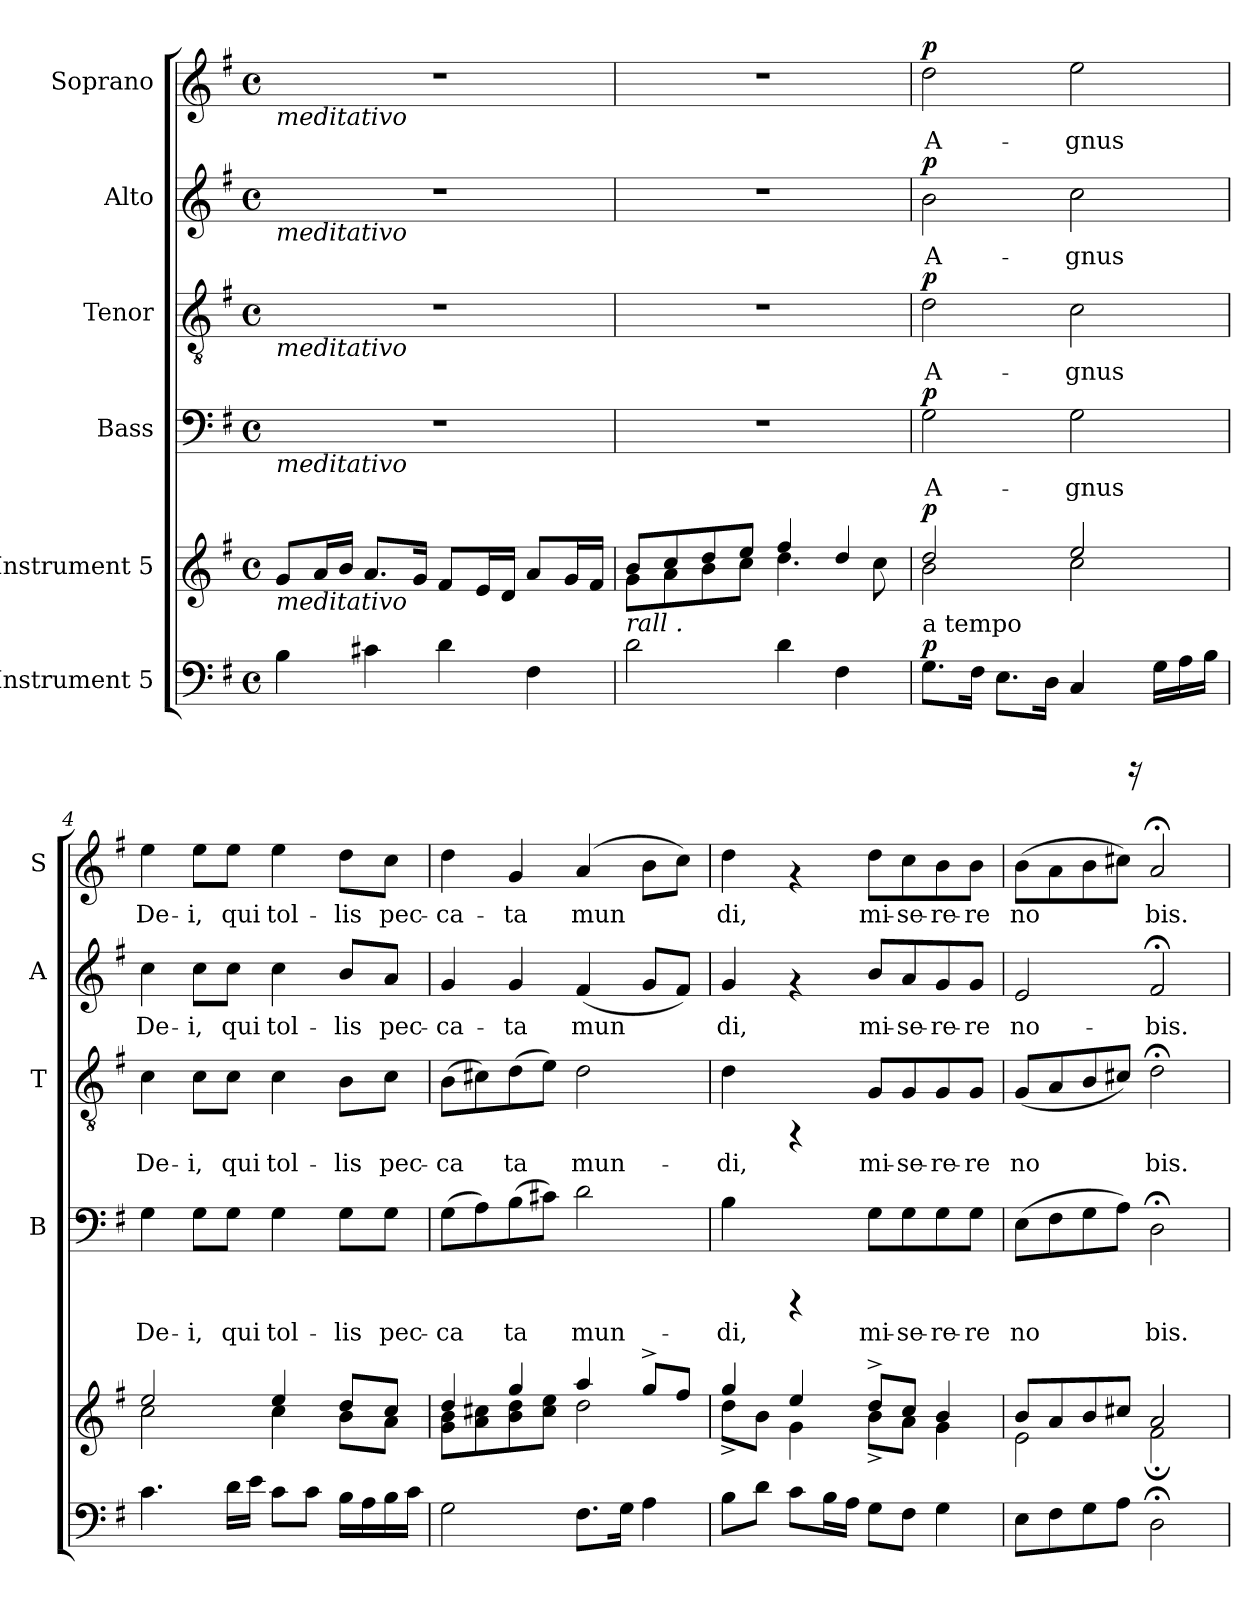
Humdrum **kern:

**kern	**dynam	**kern	**dynam	**kern	**text	**dynam	**kern	**text	**dynam	**kern	**text	**dynam	**kern	**text	**dynam
*part6	*part6	*part5	*part5	*part4	*part4	*part4	*part3	*part3	*part3	*part2	*part2	*part2	*part1	*part1	*part1
*staff6	*staff6	*staff5	*staff5	*staff4	*staff4	*staff4	*staff3	*staff3	*staff3	*staff2	*staff2	*staff2	*staff1	*staff1	*staff1
*I"Instrument 5	*	*I"Instrument 5	*	*I"Bass	*	*	*I"Tenor	*	*	*I"Alto	*	*	*I"Soprano	*	*
*	*	*	*	*I'B	*	*	*I'T	*	*	*I'A	*	*	*I'S	*	*
!!LO:PB:g=z
*stria5	*	*stria5	*	*stria5	*	*	*stria5	*	*	*stria5	*	*	*stria5	*	*
*clefF4	*	*clefG2	*	*clefF4	*	*	*clefGv2	*	*	*clefG2	*	*	*clefG2	*	*
*k[f#]	*	*k[f#]	*	*k[f#]	*	*	*k[f#]	*	*	*k[f#]	*	*	*k[f#]	*	*
*G:	*	*G:	*	*G:	*	*	*G:	*	*	*G:	*	*	*G:	*	*
*M4/4	*	*M4/4	*	*M4/4	*	*	*M4/4	*	*	*M4/4	*	*	*M4/4	*	*
*met(c)	*	*met(c)	*	*met(c)	*	*	*met(c)	*	*	*met(c)	*	*	*met(c)	*	*
=1	=1	=1	=1	=1	=1	=1	=1	=1	=1	=1	=1	=1	=1	=1	=1
!	!	!	!	!	!	!	!	!	!	!	!	!	!LO:TX:b:i:t=meditativo	!	!
!	!	!	!	!	!	!	!	!	!	!LO:TX:b:i:t=meditativo	!	!	!	!	!
!	!	!	!	!	!	!	!LO:TX:b:i:t=meditativo	!	!	!	!	!	!	!	!
!	!	!	!	!LO:TX:b:i:t=meditativo	!	!	!	!	!	!	!	!	!	!	!
!	!	!LO:TX:b:i:t=meditativo	!	!	!	!	!	!	!	!	!	!	!	!	!
4B\	.	8g/L	.	1r	.	.	1r	.	.	1r	.	.	1r	.	.
.	.	16a/	.	.	.	.	.	.	.	.	.	.	.	.	.
.	.	16b/J	.	.	.	.	.	.	.	.	.	.	.	.	.
4c#X\	.	8.a/L	.	.	.	.	.	.	.	.	.	.	.	.	.
.	.	16g/J	.	.	.	.	.	.	.	.	.	.	.	.	.
4d\	.	8f#/L	.	.	.	.	.	.	.	.	.	.	.	.	.
.	.	16e/	.	.	.	.	.	.	.	.	.	.	.	.	.
.	.	16d/J	.	.	.	.	.	.	.	.	.	.	.	.	.
4F#\	.	8a/L	.	.	.	.	.	.	.	.	.	.	.	.	.
.	.	16g/	.	.	.	.	.	.	.	.	.	.	.	.	.
.	.	16f#/J	.	.	.	.	.	.	.	.	.	.	.	.	.
=2	=2	=2	=2	=2	=2	=2	=2	=2	=2	=2	=2	=2	=2	=2	=2
*	*	*^	*	*	*	*	*	*	*	*	*	*	*	*	*
!LO:TX:a:i:t=rall .	!	!	!	!	!	!	!	!	!	!	!	!	!	!	!	!
2d\	.	8b/L	8g\L	.	1r	.	.	1r	.	.	1r	.	.	1r	.	.
.	.	8cc/	8a\	.	.	.	.	.	.	.	.	.	.	.	.	.
.	.	8dd/	8b\	.	.	.	.	.	.	.	.	.	.	.	.	.
.	.	8ee/J	8cc\J	.	.	.	.	.	.	.	.	.	.	.	.	.
4d\	.	4ff#/	4.dd\	.	.	.	.	.	.	.	.	.	.	.	.	.
4F#\	.	4dd/	.	.	.	.	.	.	.	.	.	.	.	.	.	.
.	.	.	8cc\	.	.	.	.	.	.	.	.	.	.	.	.	.
=3	=3	=3	=3	=3	=3	=3	=3	=3	=3	=3	=3	=3	=3	=3	=3	=3
!LO:TX:a:t=a tempo	!	!	!	!	!	!	!	!	!	!	!	!	!	!	!	!
!	!LO:DY:a	!	!	!LO:DY:a	!	!LO:LY:b:cj	!LO:DY:a	!	!LO:LY:b:cj	!LO:DY:a	!	!LO:LY:b:cj	!LO:DY:a	!	!LO:LY:b:cj	!LO:DY:a
8.G\L	p	2dd/	2b\	p	2G\	A-	p	2d\	A-	p	2b\	A-	p	2dd\	A-	p
16F#\J	.	.	.	.	.	.	.	.	.	.	.	.	.	.	.	.
8.E\L	.	.	.	.	.	.	.	.	.	.	.	.	.	.	.	.
16D\J	.	.	.	.	.	.	.	.	.	.	.	.	.	.	.	.
!	!	!	!	!	!	!LO:LY:b:cj	!	!	!LO:LY:b:cj	!	!	!LO:LY:b:cj	!	!	!LO:LY:b:cj	!
4C/	.	2ee/	2cc\	.	2G\	-gnus	.	2c\	-gnus	.	2cc\	-gnus	.	2ee\	-gnus	.
16rBBBB	.	.	.	.	.	.	.	.	.	.	.	.	.	.	.	.
16G\L	.	.	.	.	.	.	.	.	.	.	.	.	.	.	.	.
16A\	.	.	.	.	.	.	.	.	.	.	.	.	.	.	.	.
16B\J	.	.	.	.	.	.	.	.	.	.	.	.	.	.	.	.
=4	=4	=4	=4	=4	=4	=4	=4	=4	=4	=4	=4	=4	=4	=4	=4	=4
!	!	!	!	!	!	!LO:LY:b:cj	!	!	!LO:LY:b:cj	!	!	!LO:LY:b:cj	!	!	!LO:LY:b:cj	!
4.c\	.	2ee/	2cc\	.	4G\	De-	.	4c\	De-	.	4cc\	De-	.	4ee\	De-	.
!	!	!	!	!	!	!LO:LY:b:cj	!	!	!LO:LY:b:cj	!	!	!LO:LY:b:cj	!	!	!LO:LY:b:cj	!
.	.	.	.	.	8G\L	-i,	.	8c\L	-i,	.	8cc\L	-i,	.	8ee\L	-i,	.
!	!	!	!	!	!	!LO:LY:b:cj	!	!	!LO:LY:b:cj	!	!	!LO:LY:b:cj	!	!	!LO:LY:b:cj	!
16d\L	.	.	.	.	8G\J	qui	.	8c\J	qui	.	8cc\J	qui	.	8ee\J	qui	.
16e\J	.	.	.	.	.	.	.	.	.	.	.	.	.	.	.	.
!	!	!	!	!	!	!LO:LY:b:cj	!	!	!LO:LY:b:cj	!	!	!LO:LY:b:cj	!	!	!LO:LY:b:cj	!
8c\L	.	4ee/	4cc\	.	4G\	tol-	.	4c\	tol-	.	4cc\	tol-	.	4ee\	tol-	.
8c\J	.	.	.	.	.	.	.	.	.	.	.	.	.	.	.	.
!	!	!	!	!	!	!LO:LY:b:cj	!	!	!LO:LY:b:cj	!	!	!LO:LY:b:cj	!	!	!LO:LY:b:cj	!
16B\L	.	8dd/L	8b\L	.	8G\L	-lis	.	8B\L	-lis	.	8b/L	-lis	.	8dd\L	-lis	.
16A\	.	.	.	.	.	.	.	.	.	.	.	.	.	.	.	.
!	!	!	!	!	!	!LO:LY:b:cj	!	!	!LO:LY:b:cj	!	!	!LO:LY:b:cj	!	!	!LO:LY:b:cj	!
16B\	.	8cc/J	8a\J	.	8G\J	pec-	.	8c\J	pec-	.	8a/J	pec-	.	8cc\J	pec-	.
16c\J	.	.	.	.	.	.	.	.	.	.	.	.	.	.	.	.
!!LO:LB:g=z
=5	=5	=5	=5	=5	=5	=5	=5	=5	=5	=5	=5	=5	=5	=5	=5	=5
!	!	!	!	!	!	!LO:LY:b:cj	!	!	!LO:LY:b:cj	!	!	!LO:LY:b:cj	!	!	!LO:LY:b:cj	!
2G\	.	4dd/	8g\ 8b\L	.	(>8G\L	-ca-	.	(>8B\L	-ca-	.	4g/	-ca-	.	4dd\	-ca-	.
!	!	!	!	!	!	!LO:LY:b:cj	!	!	!LO:LY:b:cj	!	!	!	!	!	!	!
.	.	.	8a\ 8cc#X\	.	8A\)	--	.	8c#X\)	--	.	.	.	.	.	.	.
!	!	!	!	!	!	!LO:LY:b:cj	!	!	!LO:LY:b:cj	!	!	!LO:LY:b:cj	!	!	!LO:LY:b:cj	!
.	.	4gg/	8b\ 8dd\	.	(>8B\	-ta	.	(>8d\	-ta	.	4g/	-ta	.	4g/	-ta	.
!	!	!	!	!	!	!LO:LY:b:cj	!	!	!LO:LY:b:cj	!	!	!	!	!	!	!
.	.	.	8ee\ 8cc#\J	.	8c#X\J)	.	.	8e\J)	.	.	.	.	.	.	.	.
!	!	!	!	!	!	!LO:LY:b:cj	!	!	!LO:LY:b:cj	!	!	!LO:LY:b:cj	!	!	!LO:LY:b:cj	!
8.F#\L	.	4aa/	2dd\	.	2d\	mun-	.	2d\	mun-	.	(<4f#/	mun-	.	(>4a/	mun-	.
16G\J	.	.	.	.	.	.	.	.	.	.	.	.	.	.	.	.
!	!	!	!	!	!	!	!	!	!	!	!	!LO:LY:b:cj	!	!	!LO:LY:b:cj	!
4A\	.	8gg^>/L	.	.	.	.	.	.	.	.	8g/L	--	.	8b\L	--	.
!	!	!	!	!	!	!	!	!	!	!	!	!LO:LY:b:cj	!	!	!LO:LY:b:cj	!
.	.	8ff#/J	.	.	.	.	.	.	.	.	8f#/J)	--	.	8cc\J)	--	.
=6	=6	=6	=6	=6	=6	=6	=6	=6	=6	=6	=6	=6	=6	=6	=6	=6
!	!	!	!	!	!	!LO:LY:b:cj	!	!	!LO:LY:b:cj	!	!	!LO:LY:b:cj	!	!	!LO:LY:b:cj	!
8B\L	.	4gg/	8dd^<\L	.	4B\	-di,	.	4d\	-di,	.	4g/	-di,	.	4dd\	-di,	.
8d\J	.	.	8b\J	.	.	.	.	.	.	.	.	.	.	.	.	.
8c\L	.	4ee/	4g\	.	4rCCC	.	.	4rFF	.	.	4rf	.	.	4rf	.	.
16B\	.	.	.	.	.	.	.	.	.	.	.	.	.	.	.	.
16A\J	.	.	.	.	.	.	.	.	.	.	.	.	.	.	.	.
!	!	!	!	!	!	!LO:LY:b:cj	!	!	!LO:LY:b:cj	!	!	!LO:LY:b:cj	!	!	!LO:LY:b:cj	!
8G\L	.	8dd^>/L	8b^<\L	.	8G\L	mi-	.	8G/L	mi-	.	8b/L	mi-	.	8dd\L	mi-	.
!	!	!	!	!	!	!LO:LY:b:cj	!	!	!LO:LY:b:cj	!	!	!LO:LY:b:cj	!	!	!LO:LY:b:cj	!
8F#\J	.	8cc/J	8a\J	.	8G\	-se-	.	8G/	-se-	.	8a/	-se-	.	8cc\	-se-	.
!	!	!	!	!	!	!LO:LY:b:cj	!	!	!LO:LY:b:cj	!	!	!LO:LY:b:cj	!	!	!LO:LY:b:cj	!
4G\	.	4b/	4g\	.	8G\	-re-	.	8G/	-re-	.	8g/	-re-	.	8b\	-re-	.
!	!	!	!	!	!	!LO:LY:b:cj	!	!	!LO:LY:b:cj	!	!	!LO:LY:b:cj	!	!	!LO:LY:b:cj	!
.	.	.	.	.	8G\J	-re	.	8G/J	-re	.	8g/J	-re	.	8b\J	-re	.
=7	=7	=7	=7	=7	=7	=7	=7	=7	=7	=7	=7	=7	=7	=7	=7	=7
!	!	!	!	!	!	!LO:LY:b:cj	!	!	!LO:LY:b:cj	!	!	!LO:LY:b:cj	!	!	!LO:LY:b:cj	!
8E\L	.	8b/L	2e\	.	(>8E\L	no-	.	(<8G/L	no-	.	2e/	no-	.	(>8b\L	no	.
!	!	!	!	!	!	!LO:LY:b:cj	!	!	!LO:LY:b:cj	!	!	!	!	!	!LO:LY:b:cj	!
8F#\	.	8a/	.	.	8F#\	--	.	8A/	--	.	.	.	.	8a\	.	.
!	!	!	!	!	!	!LO:LY:b:cj	!	!	!LO:LY:b:cj	!	!	!	!	!	!LO:LY:b:cj	!
8G\	.	8b/	.	.	8G\	--	.	8B/	--	.	.	.	.	8b\	.	.
!	!	!	!	!	!	!LO:LY:b:cj	!	!	!LO:LY:b:cj	!	!	!	!	!	!LO:LY:b:cj	!
8A\J	.	8cc#X/J	.	.	8A\J)	--	.	8c#X/J)	--	.	.	.	.	8cc#X\J)	.	.
!	!	!	!	!	!	!LO:LY:b:cj	!	!	!LO:LY:b:cj	!	!	!LO:LY:b:cj	!	!	!LO:LY:b:cj	!
2D;\	.	2a/	2f#;<\	.	2D;<\	-bis.	.	2d;<\	-bis.	.	2f#;</	-bis.	.	2a;</	bis.	.
*	*	*v	*v	*	*	*	*	*	*	*	*	*	*	*	*	*
=	=	=	=	=	=	=	=	=	=	=	=	=	=	=	=
*-	*-	*-	*-	*-	*-	*-	*-	*-	*-	*-	*-	*-	*-	*-	*-
